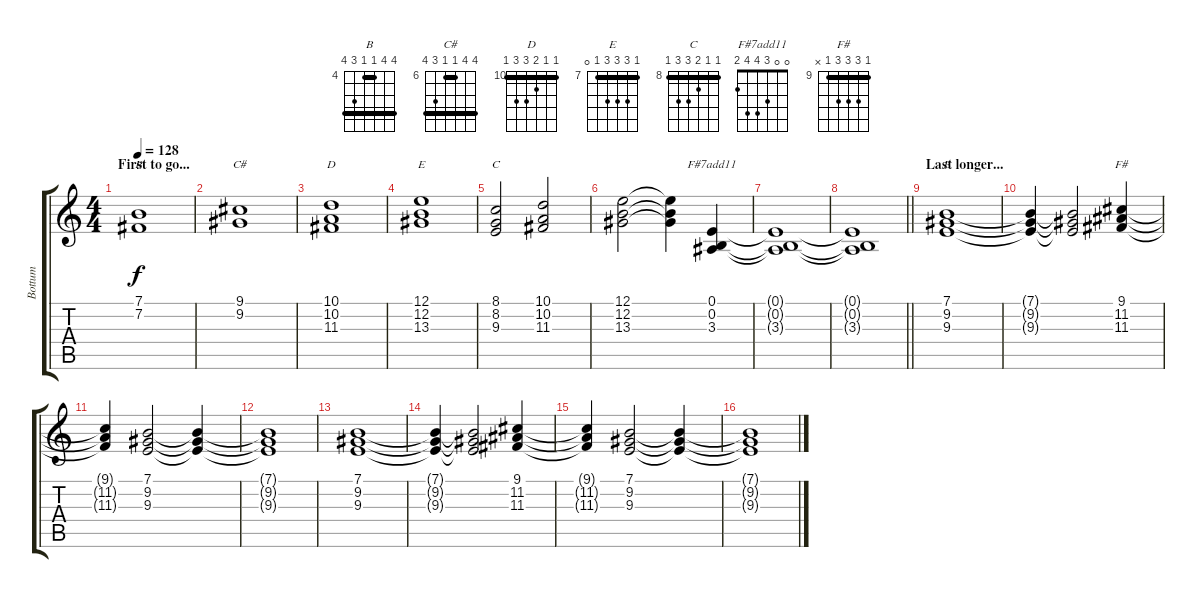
\track ("Bottum" "Bottum") {instrument stringensemble1}
\staff {score tabs}
\tuning (E4 B3 G3 D3 A2 E2) {hide}
\chord ("B" 7 7 4 4 6 7) {firstfret 4 barre (4 7)}
\chord ("C#" 9 9 6 6 8 9) {firstfret 6 barre (6 9)}
\chord ("D" 10 10 11 12 12 10) {firstfret 10 barre 10}
\chord ("E" 12 12 13 14 14 12) {firstfret 12 barre 12}
\chord ("C" 8 8 9 10 10 8) {firstfret 8 barre 8}
\chord ("F#7add11" 0 0 3 4 4 2)
\chord ("E" 7 9 9 9 7 0) {firstfret 7 barre 7}
\chord ("F#" 9 11 11 11 9 x) {firstfret 9 barre 9}
\ts (4 4)
\section ("" "First to go...")
\tempo 128
\clef g2
\ks c
(7.1 7.2).1{ch "B" dy f} |
(9.1 9.2).1{ch "C#"} |
(10.1 10.2 11.3).1{ch "D"} |
(12.1 12.2 13.3).1{ch "E"} |
(8.1 8.2 9.3).2{ch "C"} (10.1 10.2 11.3).2 |
(12.1 12.2 13.3).2 (12.1{t} 12.2{t} 13.3{t}).4 (0.1 0.2 3.3).4{ch "F#7add11"} |
(0.1{t} 0.2{t} 3.3{t}).1 |
\barLineRight lightlight
(0.1{t} 0.2{t} 3.3{t}).1 |
\section ("" "Last longer...")
(7.1 9.2 9.3).1{ch "E"} |
(7.1{t} 9.2{t} 9.3{t}).4 (7.1{t} 9.2{t} 9.3{t}).2 (9.1 11.2 11.3).4{ch "F#"} |
(9.1{t} 11.2{t} 11.3{t}).4 (7.1 9.2 9.3).2 (7.1{t} 9.2{t} 9.3{t}).4 |
(7.1{t} 9.2{t} 9.3{t}).1 |
(7.1 9.2 9.3).1 |
(7.1{t} 9.2{t} 9.3{t}).4 (7.1{t} 9.2{t} 9.3{t}).2 (9.1 11.2 11.3).4 |
(9.1{t} 11.2{t} 11.3{t}).4 (7.1 9.2 9.3).2 (7.1{t} 9.2{t} 9.3{t}).4 |
(7.1{t} 9.2{t} 9.3{t}).1
